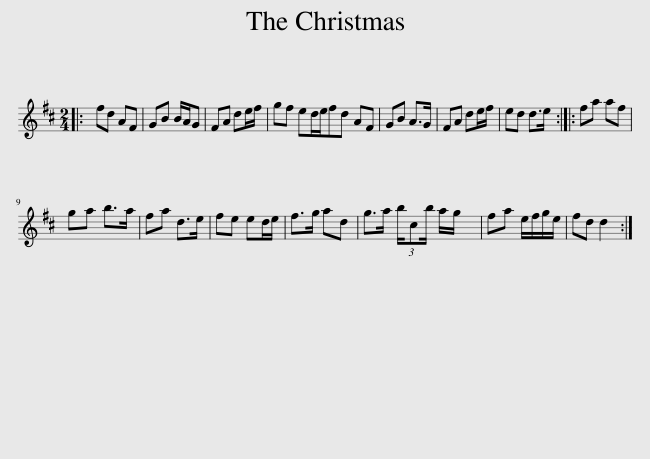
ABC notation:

X:1
L:1/8
M:2/4
I:linebreak $
K:D
V:1 treble
V:1
|: fd AF | GB B/A/G | FA de/f/ | gf ed/e/fd AF | GB A>G | %5
 FA de/f/ | ed d>e :: fa af |$ ga b>a | fa d>e | %10
 fe ed/e/ | f>g ad | g>a (3b/cb/ a/g/ x/24 | fa e/f/g/e/ | fd d2 :| %15
